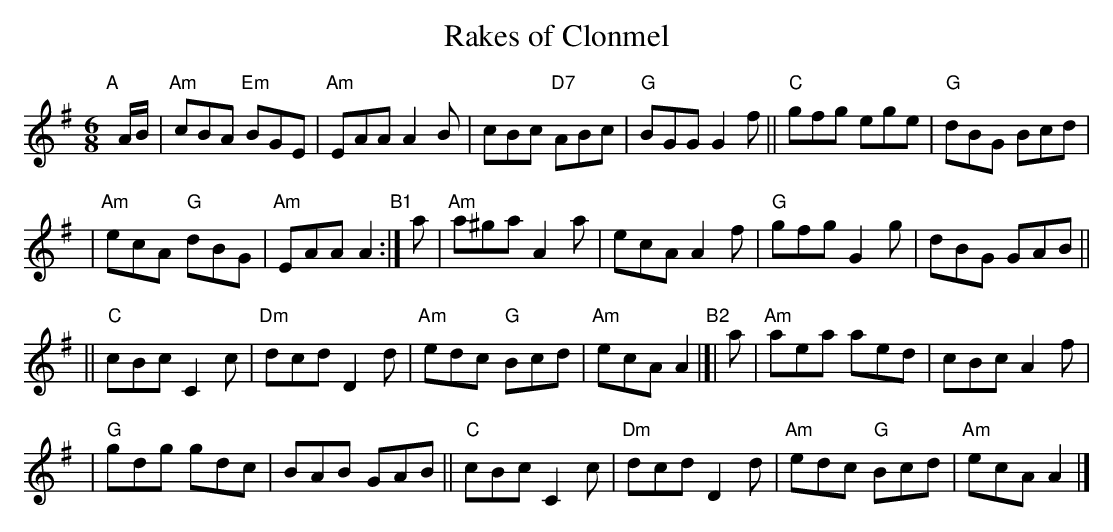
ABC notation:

X:1
T: Rakes of Clonmel
M: 6/8
L: 1/8
K: ADor
"A"[|] A/B/ \
| "Am"cBA "Em"BGE | "Am"EAA A2B | cBc "D7"ABc | "G"BGG G2f || "C"gfg ege | "G"dBG Bcd |
| "Am"ecA "G"dBG | "Am"EAA A2 "^B1":| a | "Am"a^ga A2a | ecA A2f | "G"gfg G2g | dBG GAB ||
|| "C"cBc C2c | "Dm"dcd D2d | "Am"edc "G"Bcd | "Am"ecA A2 "^B2"|[| a | "Am"aea aed | cBc A2f |
| "G"gdg gdc | BAB GAB || "C"cBc C2c | "Dm"dcd D2d | "Am"edc "G"Bcd | "Am"ecA A2 |]
